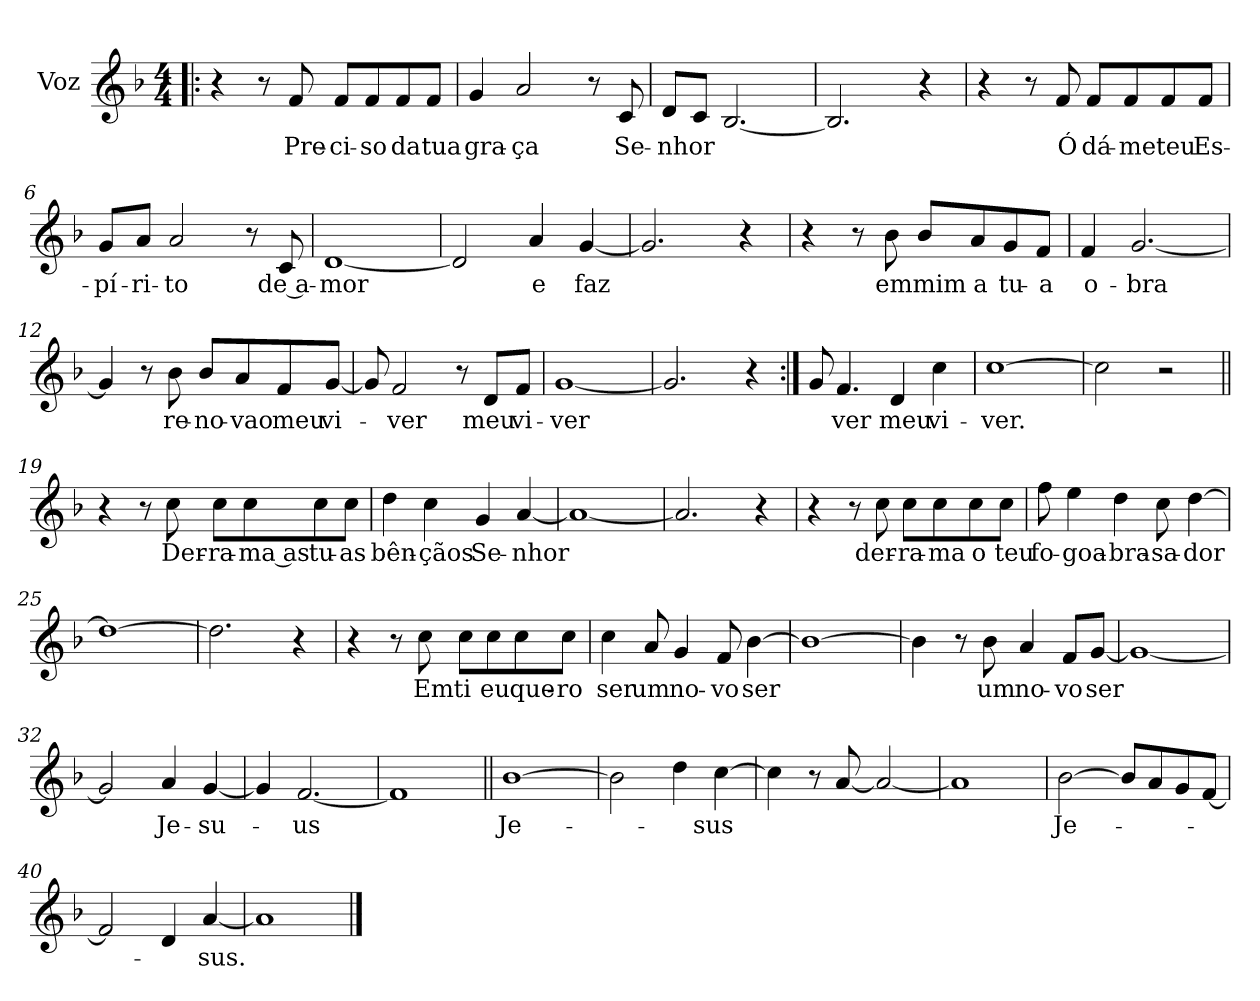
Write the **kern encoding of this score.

**kern	**text
*part1	*part1
*staff1	*staff1
*I"Voz	*
*I'Vo.	*
*clefG2	*
*k[b-]	*
*M4/4	*
*MM80	*
=1!|:	=1!|:
4r	.
8r	.
!	!LO:LY:b
8f/	Pre-
!	!LO:LY:b
8f/L	-ci-
!	!LO:LY:b
8f/	-so
!	!LO:LY:b
8f/	da
!	!LO:LY:b
8f/J	tua
=2	=2
!	!LO:LY:b
4g/	gra-
!	!LO:LY:b
2a/	-ça
8r	.
!	!LO:LY:b
8c/	Se-
=3	=3
!	!LO:LY:b
8d/L	-nhor
8c/J	.
[2.B-/	.
=4	=4
2.B-/]	.
4r	.
=5	=5
4r	.
8r	.
!	!LO:LY:b
8f/	Ó
!	!LO:LY:b
8f/L	dá-
!	!LO:LY:b
8f/	-me
!	!LO:LY:b
8f/	teu
!	!LO:LY:b
8f/J	Es-
=6	=6
!	!LO:LY:b
8g/L	-pí-
!	!LO:LY:b
8a/J	-ri-
!	!LO:LY:b
2a/	-to
8r	.
!	!LO:LY:b
8c/	de a-
!!LO:LB:g=z
=7	=7
!	!LO:LY:b
[1d	-mor
=8	=8
2d/]	.
!	!LO:LY:b
4a/	e
!	!LO:LY:b
[4g/	faz
=9	=9
2.g/]	.
4r	.
=10	=10
4r	.
8r	.
!	!LO:LY:b
8b-\	em
!	!LO:LY:b
8b-/L	mim
!	!LO:LY:b
8a/	a
!	!LO:LY:b
8g/	tu-
!	!LO:LY:b
8f/J	-a
=11	=11
!	!LO:LY:b
4f/	o-
!	!LO:LY:b
[2.g/	-bra
=12	=12
4g/]	.
8r	.
!	!LO:LY:b
8b-\	re-
!	!LO:LY:b
8b-/L	-no-
!	!LO:LY:b
8a/	-vao
!	!LO:LY:b
8f/	meu
!	!LO:LY:b
[8g/J	vi-
=13	=13
8g/]	.
!	!LO:LY:b
2f/	ver
8r	.
!	!LO:LY:b
8d/L	meu
!	!LO:LY:b
8f/J	vi-
=14	=14
!	!LO:LY:b
[1g	-ver
!!LO:LB:g=z
=15	=15
2.g/]	.
4r	.
=16:|!	=16:|!
8g/	.
!	!LO:LY:b
4.f/	ver
!	!LO:LY:b
4d/	meu
!	!LO:LY:b
4cc\	vi-
=17	=17
!	!LO:LY:b
[1cc	-ver.
=18	=18
2cc\]	.
2r	.
=19||	=19||
4r	.
8r	.
!	!LO:LY:b
8cc\	Der-
!	!LO:LY:b
8cc\L	-ra-
!	!LO:LY:b
8cc\	-ma as
!	!LO:LY:b
8cc\	tu-
!	!LO:LY:b
8cc\J	-as
=20	=20
!	!LO:LY:b
4dd\	bên-
!	!LO:LY:b
4cc\	-çãos
!	!LO:LY:b
4g/	Se-
!	!LO:LY:b
[4a/	nhor
=21	=21
1a_	.
=22	=22
2.a/]	.
4r	.
!!LO:LB:g=z
=23	=23
4r	.
8r	.
!	!LO:LY:b
8cc\	der-
!	!LO:LY:b
8cc\L	-ra-
!	!LO:LY:b
8cc\	-ma
!	!LO:LY:b
8cc\	o
!	!LO:LY:b
8cc\J	teu
=24	=24
!	!LO:LY:b
8ff\	fo-
!	!LO:LY:b
4ee\	-goa-
!	!LO:LY:b
4dd\	-bra-
!	!LO:LY:b
8cc\	-sa-
!	!LO:LY:b
[4dd\	-dor
=25	=25
1dd_	.
=26	=26
2.dd\]	.
4r	.
=27	=27
4r	.
8r	.
!	!LO:LY:b
8cc\	Em
!	!LO:LY:b
8cc\L	ti
!	!LO:LY:b
8cc\	eu
!	!LO:LY:b
8cc\	que-
!	!LO:LY:b
8cc\J	-ro
!!LO:LB:g=z
=28	=28
!	!LO:LY:b
4cc\	ser
!	!LO:LY:b
8a/	um
!	!LO:LY:b
4g/	no-
!	!LO:LY:b
8f/	-vo
!	!LO:LY:b
[4b-\	ser
=29	=29
1b-_	.
=30	=30
4b-\]	.
8r	.
!	!LO:LY:b
8b-\	um
!	!LO:LY:b
4a/	no-
!	!LO:LY:b
8f/L	-vo
!	!LO:LY:b
[8g/J	ser
=31	=31
1g_	.
=32	=32
2g/]	.
!	!LO:LY:b
4a/	Je-
!	!LO:LY:b
[4g/	-su-
=33	=33
4g/]	.
!	!LO:LY:b
[2.f/	-us
=34	=34
1f]	.
!!LO:LB:g=z
=35||	=35||
!	!LO:LY:b
[1b-	Je-
=36	=36
2b-\]	.
4dd\	.
!	!LO:LY:b
[4cc\	-sus
=37	=37
4cc\]	.
8r	.
[8a/	.
2a/_	.
=38	=38
1a]	.
=39	=39
!	!LO:LY:b
[2b-\	Je-
8b-/L]	.
8a/	.
8g/	.
[8f/J	.
=40	=40
2f/]	.
4d/	.
!	!LO:LY:b
[4a/	sus.
=41	=41
1a]	.
==	==
*-	*-
